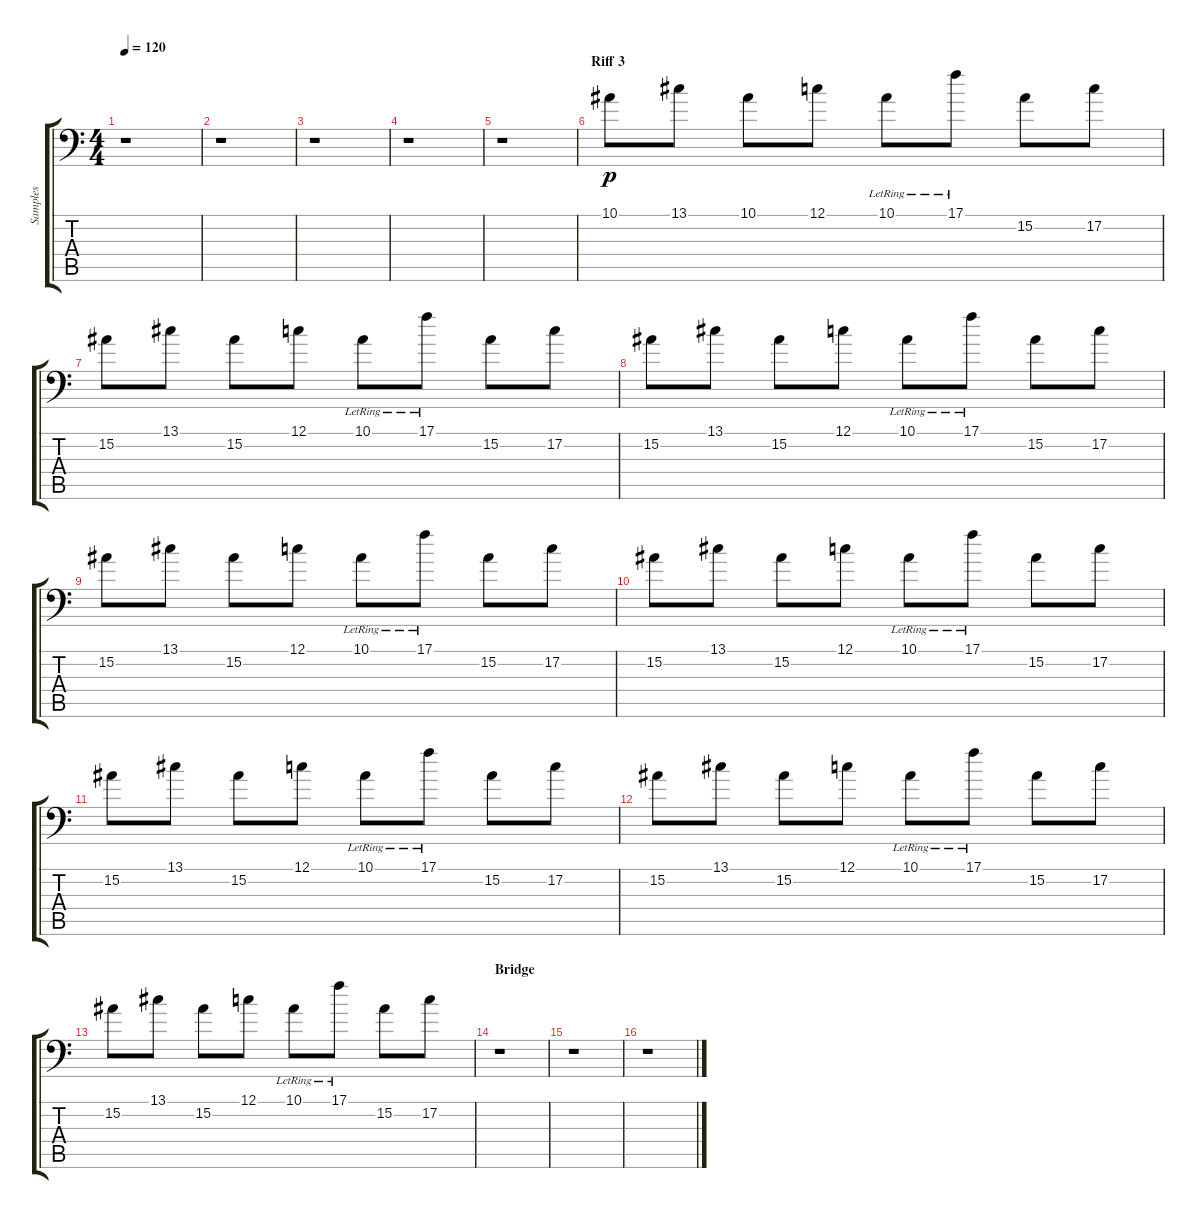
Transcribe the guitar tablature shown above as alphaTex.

\track ("Samples" "Samples") {instrument stringensemble1}
\staff {score tabs}
\tuning (C4 G3 Eb3 Bb2 F2 Bb1) {hide}
\ts (4 4)
\tempo 120
\clef f4
\ks c
r.1{dy p} |
r.1 |
r.1 |
r.1 |
r.1 |
\section ("" "Riff 3")
10.1.8{balance 8 instrument marimba} 13.1.8{instrument marimba} 10.1.8{instrument marimba} 12.1.8{instrument marimba} 10.1{lr}.8{instrument marimba} 17.1{lr}.8{instrument marimba} 15.2.8{instrument marimba} 17.2.8{instrument marimba} |
15.2.8{balance 8 instrument marimba} 13.1.8{instrument marimba} 15.2.8{instrument marimba} 12.1.8{instrument marimba} 10.1{lr}.8{instrument marimba} 17.1{lr}.8{instrument marimba} 15.2.8{instrument marimba} 17.2.8{instrument marimba} |
15.2.8{balance 8 instrument marimba} 13.1.8{instrument marimba} 15.2.8{instrument marimba} 12.1.8{instrument marimba} 10.1{lr}.8{instrument marimba} 17.1{lr}.8{instrument marimba} 15.2.8{instrument marimba} 17.2.8{instrument marimba} |
15.2.8{balance 8 instrument marimba} 13.1.8{instrument marimba} 15.2.8{instrument marimba} 12.1.8{instrument marimba} 10.1{lr}.8{instrument marimba} 17.1{lr}.8{instrument marimba} 15.2.8{instrument marimba} 17.2.8{instrument marimba} |
15.2.8{balance 8 instrument marimba} 13.1.8{instrument marimba} 15.2.8{instrument marimba} 12.1.8{instrument marimba} 10.1{lr}.8{instrument marimba} 17.1{lr}.8{instrument marimba} 15.2.8{instrument marimba} 17.2.8{instrument marimba} |
15.2.8{balance 8 instrument marimba} 13.1.8{instrument marimba} 15.2.8{instrument marimba} 12.1.8{instrument marimba} 10.1{lr}.8{instrument marimba} 17.1{lr}.8{instrument marimba} 15.2.8{instrument marimba} 17.2.8{instrument marimba} |
15.2.8{balance 8 instrument marimba} 13.1.8{instrument marimba} 15.2.8{instrument marimba} 12.1.8{instrument marimba} 10.1{lr}.8{instrument marimba} 17.1{lr}.8{instrument marimba} 15.2.8{instrument marimba} 17.2.8{instrument marimba} |
15.2.8{balance 8 instrument marimba} 13.1.8{instrument marimba} 15.2.8{instrument marimba} 12.1.8{instrument marimba} 10.1{lr}.8{instrument marimba} 17.1{lr}.8{instrument marimba} 15.2.8{instrument marimba} 17.2.8{instrument marimba} |
\section ("" "Bridge")
r.1 |
r.1 |
r.1
